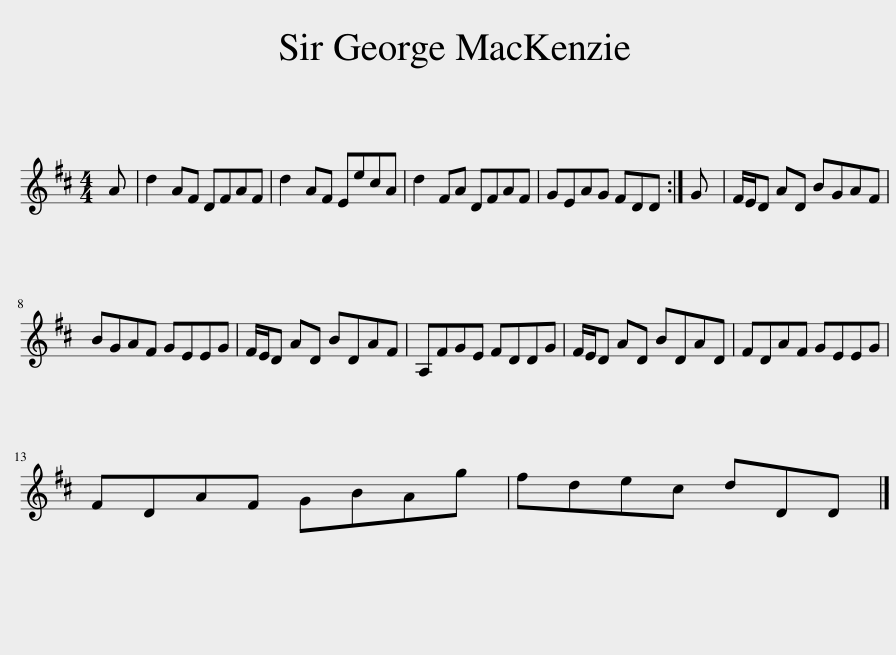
X:1
L:1/8
M:4/4
I:linebreak $
K:D
V:1 treble
V:1
 A | d2 AF DFAF | d2 AF EecA | d2 FA DFAF | GEAG FDD :| %5
 G | F/E/D AD BGAF |$ BGAF GEEG | F/E/D AD BDAF | A,FGE FDDG | %10
 F/E/D AD BDAD | FDAF GEEG |$ FDAF GBAg | fdec dDD |] %14
